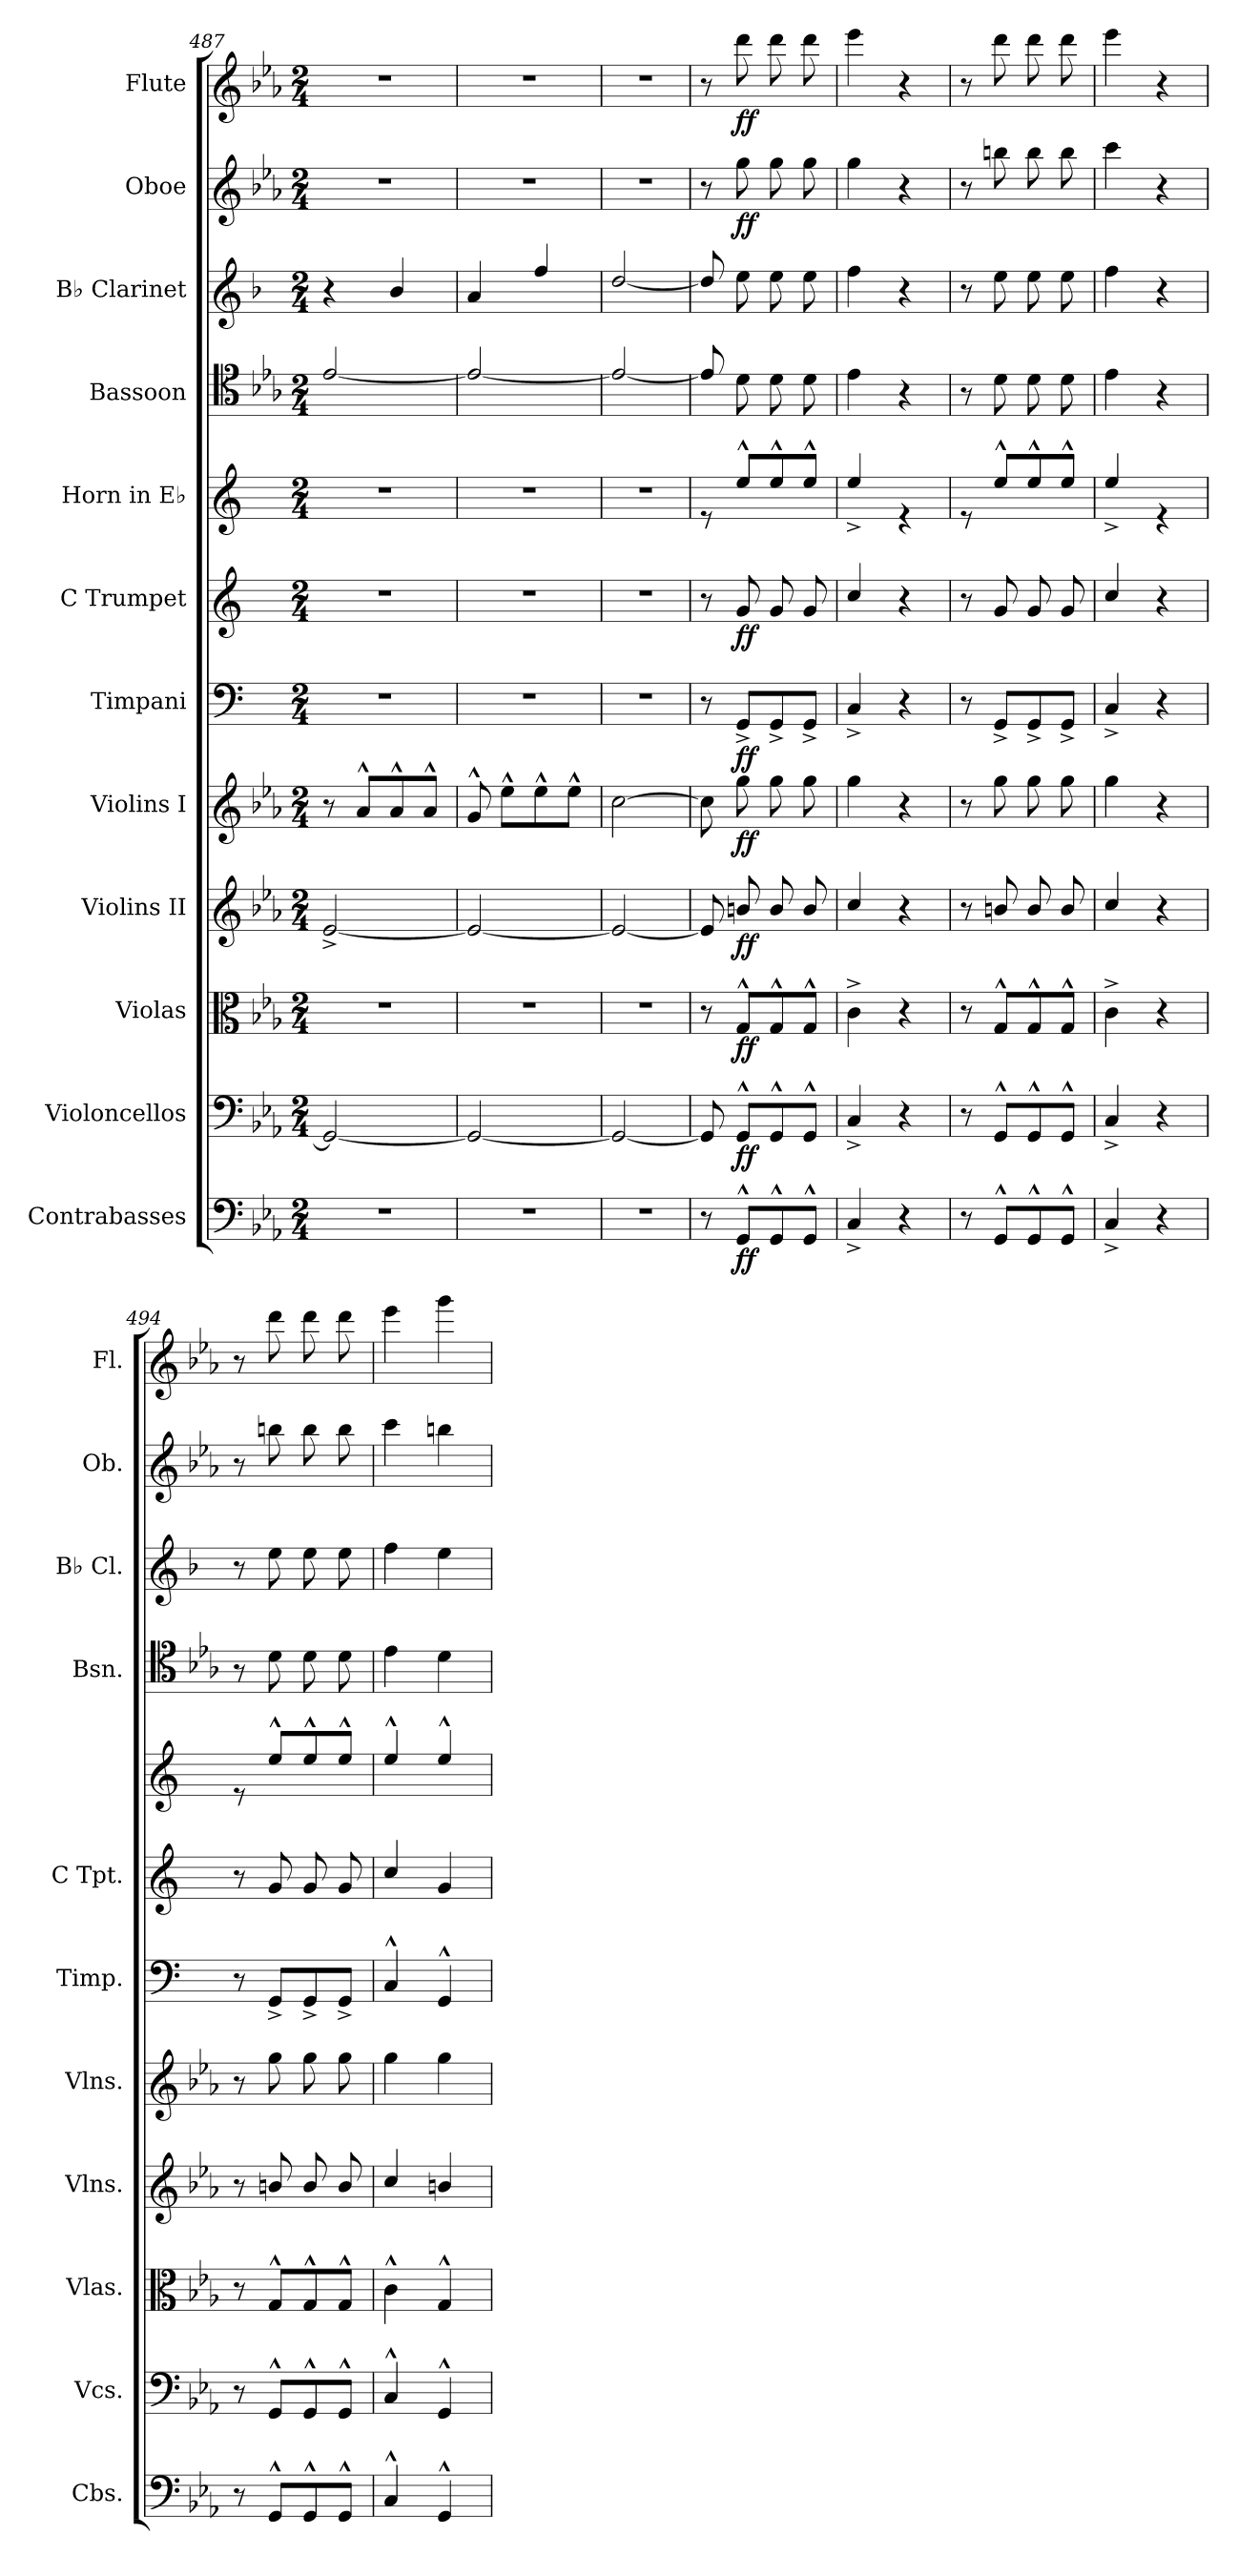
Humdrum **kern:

**kern	**dynam	**kern	**dynam	**kern	**dynam	**kern	**dynam	**kern	**dynam	**kern	**dynam	**kern	**dynam	**kern	**kern	**kern	**kern	**dynam	**kern	**dynam
*part12	*part12	*part11	*part11	*part10	*part10	*part9	*part9	*part8	*part8	*part7	*part7	*part6	*part6	*part5	*part4	*part3	*part2	*part2	*part1	*part1
*staff12	*staff12	*staff11	*staff11	*staff10	*staff10	*staff9	*staff9	*staff8	*staff8	*staff7	*staff7	*staff6	*staff6	*staff5	*staff4	*staff3	*staff2	*staff2	*staff1	*staff1
*I"Contrabasses	*	*I"Violoncellos	*	*I"Violas	*	*I"Violins II	*	*I"Violins I	*	*I"Timpani	*	*I"C Trumpet	*	*I"Horn in E♭	*I"Bassoon	*I"B♭ Clarinet	*I"Oboe	*	*I"Flute	*
*I'Cbs.	*	*I'Vcs.	*	*I'Vlas.	*	*I'Vlns.	*	*I'Vlns.	*	*I'Timp.	*	*I'C Tpt.	*	*	*I'Bsn.	*I'B♭ Cl.	*I'Ob.	*	*I'Fl.	*
*clefF4	*	*clefF4	*	*clefC3	*	*clefG2	*	*clefG2	*	*clefF4	*	*clefG2	*	*clefG2	*clefC4	*clefG2	*clefG2	*	*clefG2	*
*ITrd7c12	*	*	*	*	*	*	*	*	*	*	*	*	*	*ITrd4c7	*	*ITrd1c2	*	*	*	*
*k[b-e-a-]	*	*k[b-e-a-]	*	*k[b-e-a-]	*	*k[b-e-a-]	*	*k[b-e-a-]	*	*k[]	*	*k[]	*	*k[b-]	*k[b-e-a-]	*k[b-e-a-]	*k[b-e-a-]	*	*k[b-e-a-]	*
*M2/4	*	*M2/4	*	*M2/4	*	*M2/4	*	*M2/4	*	*M2/4	*	*M2/4	*	*M2/4	*M2/4	*M2/4	*M2/4	*	*M2/4	*
=487	=487	=487	=487	=487	=487	=487	=487	=487	=487	=487	=487	=487	=487	=487	=487	=487	=487	=487	=487	=487
2r	.	2GG/_	.	2r	.	[2e-^/	.	8r	.	2r	.	2r	.	2r	[2e-/	4r	2r	.	2r	.
.	.	.	.	.	.	.	.	8a-^^/L	.	.	.	.	.	.	.	.	.	.	.	.
.	.	.	.	.	.	.	.	8a-^^/	.	.	.	.	.	.	.	4a-/	.	.	.	.
.	.	.	.	.	.	.	.	8a-^^/J	.	.	.	.	.	.	.	.	.	.	.	.
=488	=488	=488	=488	=488	=488	=488	=488	=488	=488	=488	=488	=488	=488	=488	=488	=488	=488	=488	=488	=488
2r	.	2GG/_	.	2r	.	2e-/_	.	8g^^/	.	2r	.	2r	.	2r	2e-/_	4g/	2r	.	2r	.
.	.	.	.	.	.	.	.	8ee-^^\L	.	.	.	.	.	.	.	.	.	.	.	.
.	.	.	.	.	.	.	.	8ee-^^\	.	.	.	.	.	.	.	4ee-/	.	.	.	.
.	.	.	.	.	.	.	.	8ee-^^\J	.	.	.	.	.	.	.	.	.	.	.	.
!!LO:PB:g=z
=489	=489	=489	=489	=489	=489	=489	=489	=489	=489	=489	=489	=489	=489	=489	=489	=489	=489	=489	=489	=489
2r	.	2GG/_	.	2r	.	2e-/_	.	[2cc\	.	2r	.	2r	.	2r	2e-/_	[2cc/	2r	.	2r	.
=490	=490	=490	=490	=490	=490	=490	=490	=490	=490	=490	=490	=490	=490	=490	=490	=490	=490	=490	=490	=490
8r	.	8GG/]	.	8r	.	8e-/]	.	8cc\]	.	8r	.	8r	.	8re	8e-/]	8cc/]	8r	.	8r	.
!	!LO:DY:b	!	!LO:DY:b	!	!LO:DY:b	!	!LO:DY:b	!	!LO:DY:b	!	!LO:DY:b	!	!LO:DY:b	!	!	!	!	!LO:DY:b	!	!LO:DY:b
8GGG^^/L	ff	8GG^^/L	ff	8G^^/L	ff	8bn/	ff	8gg\	ff	8GG^/L	ff	8g/	ff	8a^^/L	8d\	8dd\	8gg\	ff	8ddd\	ff
8GGG^^/	.	8GG^^/	.	8G^^/	.	8b/	.	8gg\	.	8GG^/	.	8g/	.	8a^^/	8d\	8dd\	8gg\	.	8ddd\	.
8GGG^^/J	.	8GG^^/J	.	8G^^/J	.	8b/	.	8gg\	.	8GG^/J	.	8g/	.	8a^^/J	8d\	8dd\	8gg\	.	8ddd\	.
=491	=491	=491	=491	=491	=491	=491	=491	=491	=491	=491	=491	=491	=491	=491	=491	=491	=491	=491	=491	=491
4CC^/	.	4C^/	.	4c^\	.	4cc/	.	4gg\	.	4C^/	.	4cc/	.	4a^/	4e-\	4ee-\	4gg\	.	4eee-\	.
4r	.	4r	.	4r	.	4r	.	4r	.	4r	.	4r	.	4re	4r	4r	4r	.	4r	.
=492	=492	=492	=492	=492	=492	=492	=492	=492	=492	=492	=492	=492	=492	=492	=492	=492	=492	=492	=492	=492
8r	.	8r	.	8r	.	8r	.	8r	.	8r	.	8r	.	8re	8r	8r	8r	.	8r	.
8GGG^^/L	.	8GG^^/L	.	8G^^/L	.	8bn/	.	8gg\	.	8GG^/L	.	8g/	.	8a^^/L	8d\	8dd\	8bbn\	.	8ddd\	.
8GGG^^/	.	8GG^^/	.	8G^^/	.	8b/	.	8gg\	.	8GG^/	.	8g/	.	8a^^/	8d\	8dd\	8bb\	.	8ddd\	.
8GGG^^/J	.	8GG^^/J	.	8G^^/J	.	8b/	.	8gg\	.	8GG^/J	.	8g/	.	8a^^/J	8d\	8dd\	8bb\	.	8ddd\	.
=493	=493	=493	=493	=493	=493	=493	=493	=493	=493	=493	=493	=493	=493	=493	=493	=493	=493	=493	=493	=493
4CC^/	.	4C^/	.	4c^\	.	4cc/	.	4gg\	.	4C^/	.	4cc/	.	4a^/	4e-\	4ee-\	4ccc\	.	4eee-\	.
4r	.	4r	.	4r	.	4r	.	4r	.	4r	.	4r	.	4re	4r	4r	4r	.	4r	.
=494	=494	=494	=494	=494	=494	=494	=494	=494	=494	=494	=494	=494	=494	=494	=494	=494	=494	=494	=494	=494
8r	.	8r	.	8r	.	8r	.	8r	.	8r	.	8r	.	8re	8r	8r	8r	.	8r	.
8GGG^^/L	.	8GG^^/L	.	8G^^/L	.	8bn/	.	8gg\	.	8GG^/L	.	8g/	.	8a^^/L	8d\	8dd\	8bbn\	.	8ddd\	.
8GGG^^/	.	8GG^^/	.	8G^^/	.	8b/	.	8gg\	.	8GG^/	.	8g/	.	8a^^/	8d\	8dd\	8bb\	.	8ddd\	.
8GGG^^/J	.	8GG^^/J	.	8G^^/J	.	8b/	.	8gg\	.	8GG^/J	.	8g/	.	8a^^/J	8d\	8dd\	8bb\	.	8ddd\	.
=495	=495	=495	=495	=495	=495	=495	=495	=495	=495	=495	=495	=495	=495	=495	=495	=495	=495	=495	=495	=495
4CC^^/	.	4C^^/	.	4c^^\	.	4cc/	.	4gg\	.	4C^^/	.	4cc/	.	4a^^/	4e-\	4ee-\	4ccc\	.	4eee-\	.
4GGG^^/	.	4GG^^/	.	4G^^/	.	4bn/	.	4gg\	.	4GG^^/	.	4g/	.	4a^^/	4d\	4dd\	4bbn\	.	4ggg\	.
=	=	=	=	=	=	=	=	=	=	=	=	=	=	=	=	=	=	=	=	=
*-	*-	*-	*-	*-	*-	*-	*-	*-	*-	*-	*-	*-	*-	*-	*-	*-	*-	*-	*-	*-
